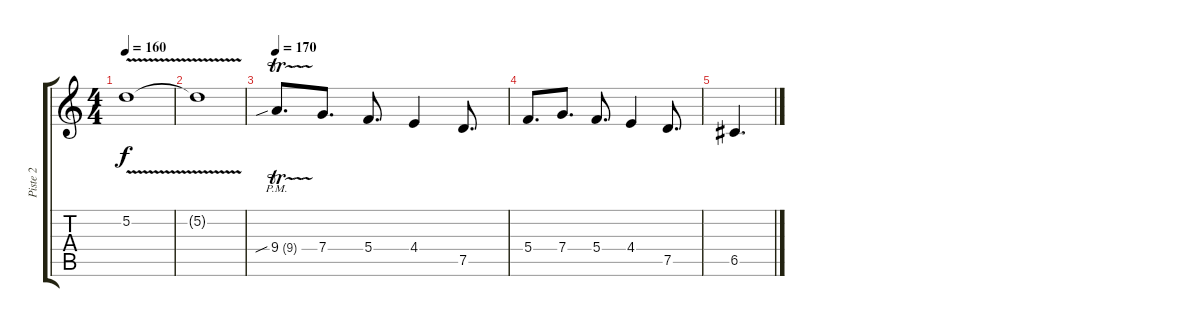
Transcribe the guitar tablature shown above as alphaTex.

\track ("Piste 2" "Piste 2") {instrument distortionguitar}
\staff {score tabs}
\tuning (D4 A3 F3 C3 G2 D2) {hide}
\ts (4 4)
\tempo 160
\clef g2
\ks c
5.2{v}.1{dy f} |
5.2{t}.1 |
\tempo 170
9.4{tr (9 16) sib pm}.8{d} 7.4.8{d} 5.4.8{d} 4.4.4 7.5.8{d} |
5.4.8{d} 7.4.8{d} 5.4.8{d} 4.4.4 7.5.8{d} |
6.5.4{d}
